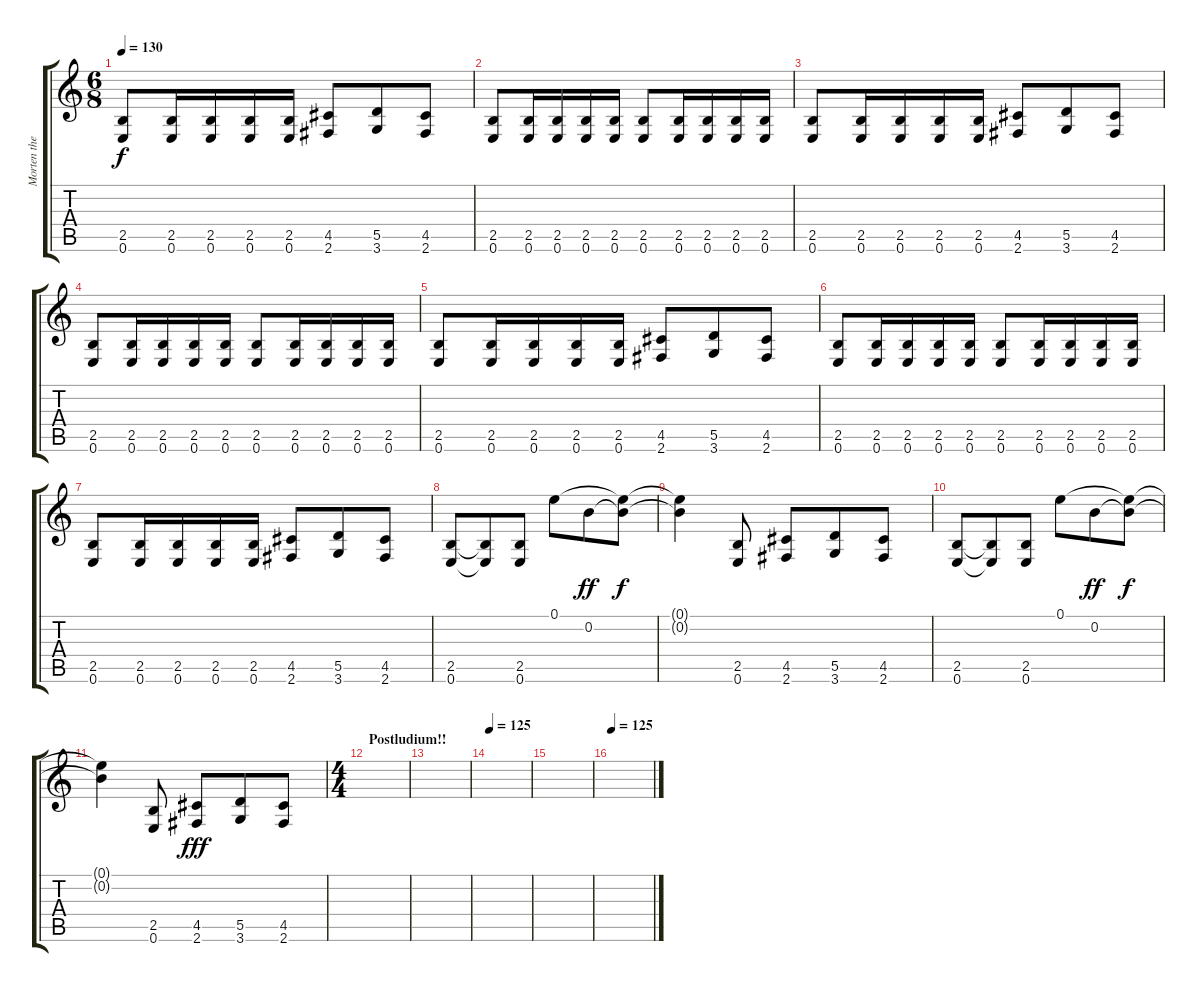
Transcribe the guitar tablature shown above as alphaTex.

\track ("Morten the god the greatest of them all" "Morten the") {instrument distortionguitar}
\staff {score tabs}
\tuning (E4 B3 G3 D3 A2 E2) {hide}
\ts (6 8)
\tempo 130
\clef g2
\ks c
(2.5 0.6).8{dy f} (2.5 0.6).16 (2.5 0.6).16 (2.5 0.6).16 (2.5 0.6).16 (4.5 2.6).8 (5.5 3.6).8 (4.5 2.6).8 |
(2.5 0.6).8 (2.5 0.6).16 (2.5 0.6).16 (2.5 0.6).16 (2.5 0.6).16 (2.5 0.6).8 (2.5 0.6).16 (2.5 0.6).16 (2.5 0.6).16 (2.5 0.6).16 |
(2.5 0.6).8 (2.5 0.6).16 (2.5 0.6).16 (2.5 0.6).16 (2.5 0.6).16 (4.5 2.6).8 (5.5 3.6).8 (4.5 2.6).8 |
(2.5 0.6).8 (2.5 0.6).16 (2.5 0.6).16 (2.5 0.6).16 (2.5 0.6).16 (2.5 0.6).8 (2.5 0.6).16 (2.5 0.6).16 (2.5 0.6).16 (2.5 0.6).16 |
(2.5 0.6).8 (2.5 0.6).16 (2.5 0.6).16 (2.5 0.6).16 (2.5 0.6).16 (4.5 2.6).8 (5.5 3.6).8 (4.5 2.6).8 |
(2.5 0.6).8 (2.5 0.6).16 (2.5 0.6).16 (2.5 0.6).16 (2.5 0.6).16 (2.5 0.6).8 (2.5 0.6).16 (2.5 0.6).16 (2.5 0.6).16 (2.5 0.6).16 |
(2.5 0.6).8 (2.5 0.6).16 (2.5 0.6).16 (2.5 0.6).16 (2.5 0.6).16 (4.5 2.6).8 (5.5 3.6).8 (4.5 2.6).8 |
(2.5 0.6).8 (2.5{t} 0.6{t}).8 (2.5 0.6).8 0.1.8 0.2.8{dy ff} (0.1{t} 0.2{t}).8{dy f} |
(0.1{t} 0.2{t}).4 (2.5 0.6).8 (4.5 2.6).8 (5.5 3.6).8 (4.5 2.6).8 |
(2.5 0.6).8 (2.5{t} 0.6{t}).8 (2.5 0.6).8 0.1.8 0.2.8{dy ff} (0.1{t} 0.2{t}).8{dy f} |
(0.1{t} 0.2{t}).4 (2.5 0.6).8 (4.5 2.6).8{dy fff} (5.5 3.6).8 (4.5 2.6).8 |
\ts (4 4)
\section ("" "Postludium!!")
|
|
\tempo 125
|
|
\tempo 125
